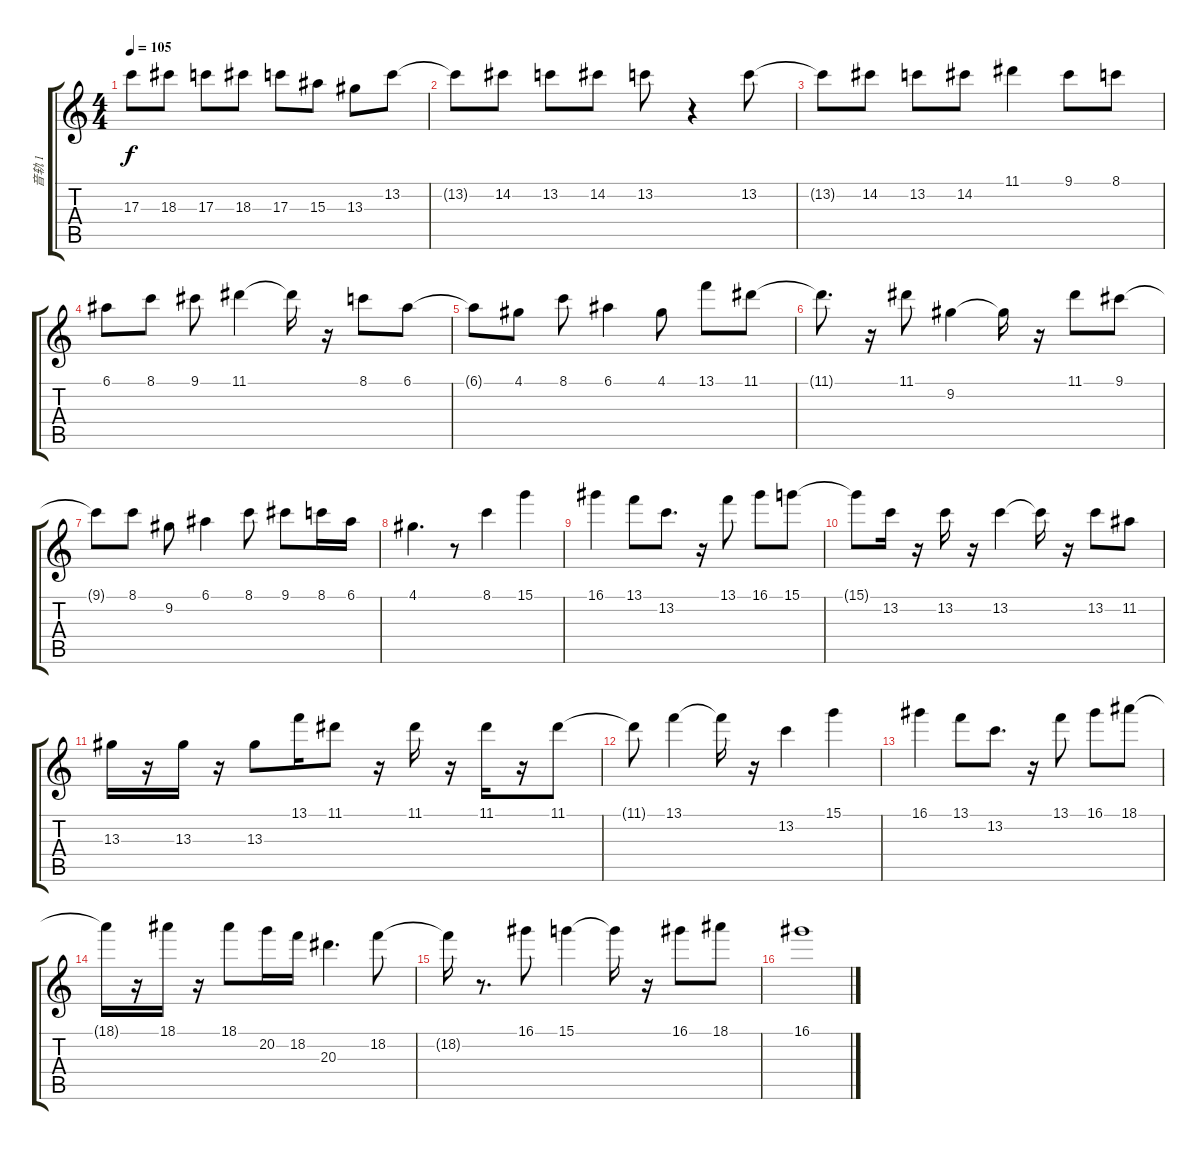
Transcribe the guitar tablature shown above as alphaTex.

\track ("音轨 1" "音轨 1") {instrument distortionguitar}
\staff {score tabs}
\tuning (E4 B3 G3 D3 A2 E2) {hide}
\ts (4 4)
\tempo 105
\clef g2
\ks c
17.3.8{dy f} 18.3.8 17.3.8 18.3.8 17.3.8 15.3.8 13.3.8 13.2.8 |
13.2{t}.8 14.2.8 13.2.8 14.2.8 13.2.8 r.4 13.2.8 |
13.2{t}.8 14.2.8 13.2.8 14.2.8 11.1.4 9.1.8 8.1.8 |
6.1.8 8.1.8 9.1.8 11.1.4 11.1{t}.16 r.16 8.1.8 6.1.8 |
6.1{t}.8 4.1.8 8.1.8 6.1.4 4.1.8 13.1.8 11.1.8 |
11.1{t}.8{d} r.16 11.1.8 9.2.4 9.2{t}.16 r.16 11.1.8 9.1.8 |
9.1{t}.8 8.1.8 9.2.8 6.1.4 8.1.8 9.1.8 8.1.16 6.1.16 |
4.1.4{d} r.8 8.1.4 15.1.4 |
16.1.4 13.1.8 13.2.8{d} r.16 13.1.8 16.1.8 15.1.8 |
15.1{t}.8 13.2.16 r.16 13.2.16 r.16 13.2.4 13.2{t}.16 r.16 13.2.8 11.2.8 |
13.3.16 r.16 13.3.16 r.16 13.3.8 13.1.16 11.1.8 r.16 11.1.16 r.16 11.1.16 r.16 11.1.8 |
11.1{t}.8 13.1.4 13.1{t}.16 r.16 13.2.4 15.1.4 |
16.1.4 13.1.8 13.2.8{d} r.16 13.1.8 16.1.8 18.1.8 |
18.1{t}.16 r.16 18.1.16 r.16 18.1.8 20.2.16 18.2.16 20.3.4{d} 18.2.8 |
18.2{t}.16 r.8{d} 16.1.8 15.1.4 15.1{t}.16 r.16 16.1.8 18.1.8 |
16.1.1
